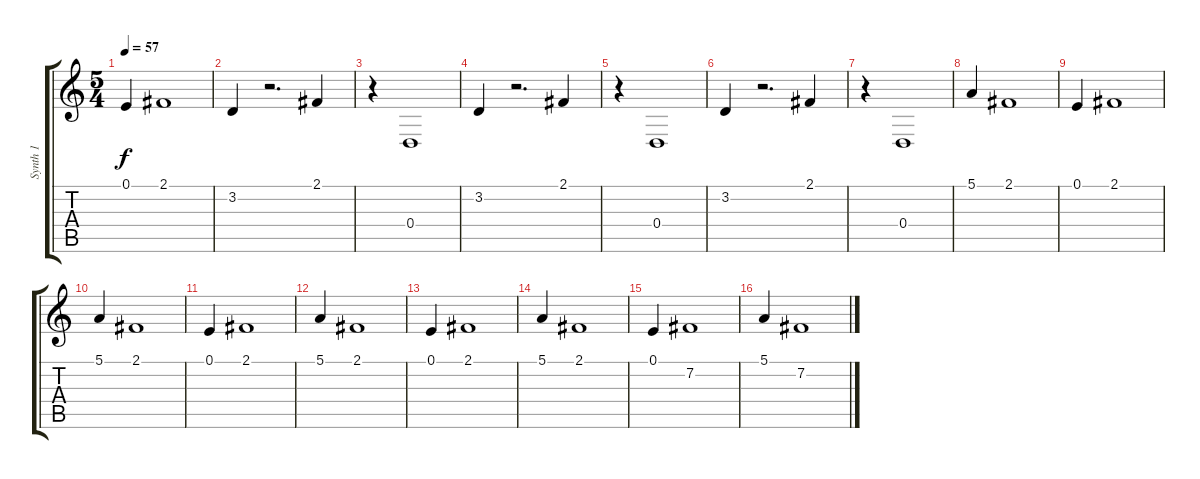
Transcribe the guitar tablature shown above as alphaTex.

\track ("Synth 1" "Synth 1") {instrument pad2warm}
\staff {score tabs}
\tuning (E4 B3 G3 D3 A2 E2) {hide}
\ts (5 4)
\tempo 57
\clef g2
\ks c
0.1.4{dy f} 2.1.1 |
3.2.4 r.2{d} 2.1.4 |
r.4 0.4.1 |
3.2.4 r.2{d} 2.1.4 |
r.4 0.4.1 |
3.2.4 r.2{d} 2.1.4 |
r.4 0.4.1 |
5.1.4 2.1.1 |
0.1.4 2.1.1 |
5.1.4 2.1.1 |
0.1.4 2.1.1 |
5.1.4 2.1.1 |
0.1.4 2.1.1 |
5.1.4 2.1.1 |
0.1.4 7.2.1 |
5.1.4 7.2.1
